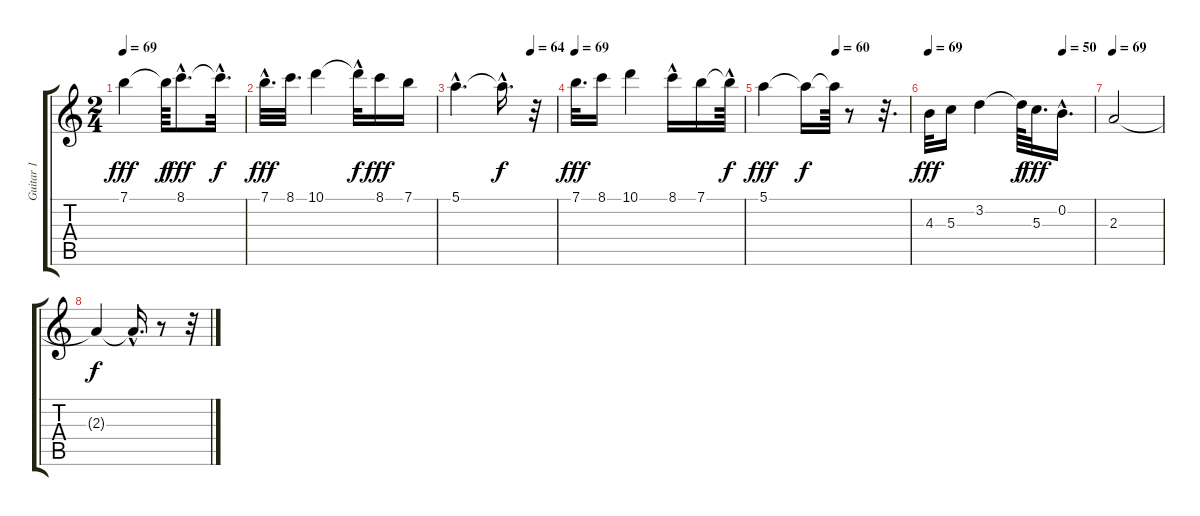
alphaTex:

\track ("Guitar 1" "Guitar 1") {instrument acousticguitarnylon}
\staff {score tabs}
\tuning (E4 B3 G3 D3 A2 E2) {hide}
\ts (2 4)
\tempo 69
\clef g2
\ks c
7.1.4{dy fff} 7.1{t}.64{dy f} 8.1{hac}.8{d dy fff} 8.1{hac t}.32{d dy f} |
7.1{hac}.32{d dy fff} 8.1.32{d} 10.1.4 10.1{hac t}.32{dy f} 8.1.16{dy fff} 7.1.16 |
\tempo (64 0.75)
5.1{hac}.4{d} 5.1{hac t}.16{d dy f} r.32 |
\tempo 69
7.1.32{d dy fff} 8.1.16 10.1.4 8.1{hac}.16 7.1.16 7.1{hac t}.64{dy f} |
\tempo (60 0.5)
5.1.4{dy fff} 5.1{t}.16{dy f} 5.1{t}.64 r.8 r.32{d} |
\tempo 69
\tempo (50 0.8125)
4.3.32{dy fff} 5.3.16 3.2.4 3.2{t}.64{dy f} 5.3.32{d dy fff} 0.2{hac}.16{d} |
\tempo 69
2.3.2 |
2.3{t}.4{dy f} 2.3{hac t}.16{d} r.8 r.32
